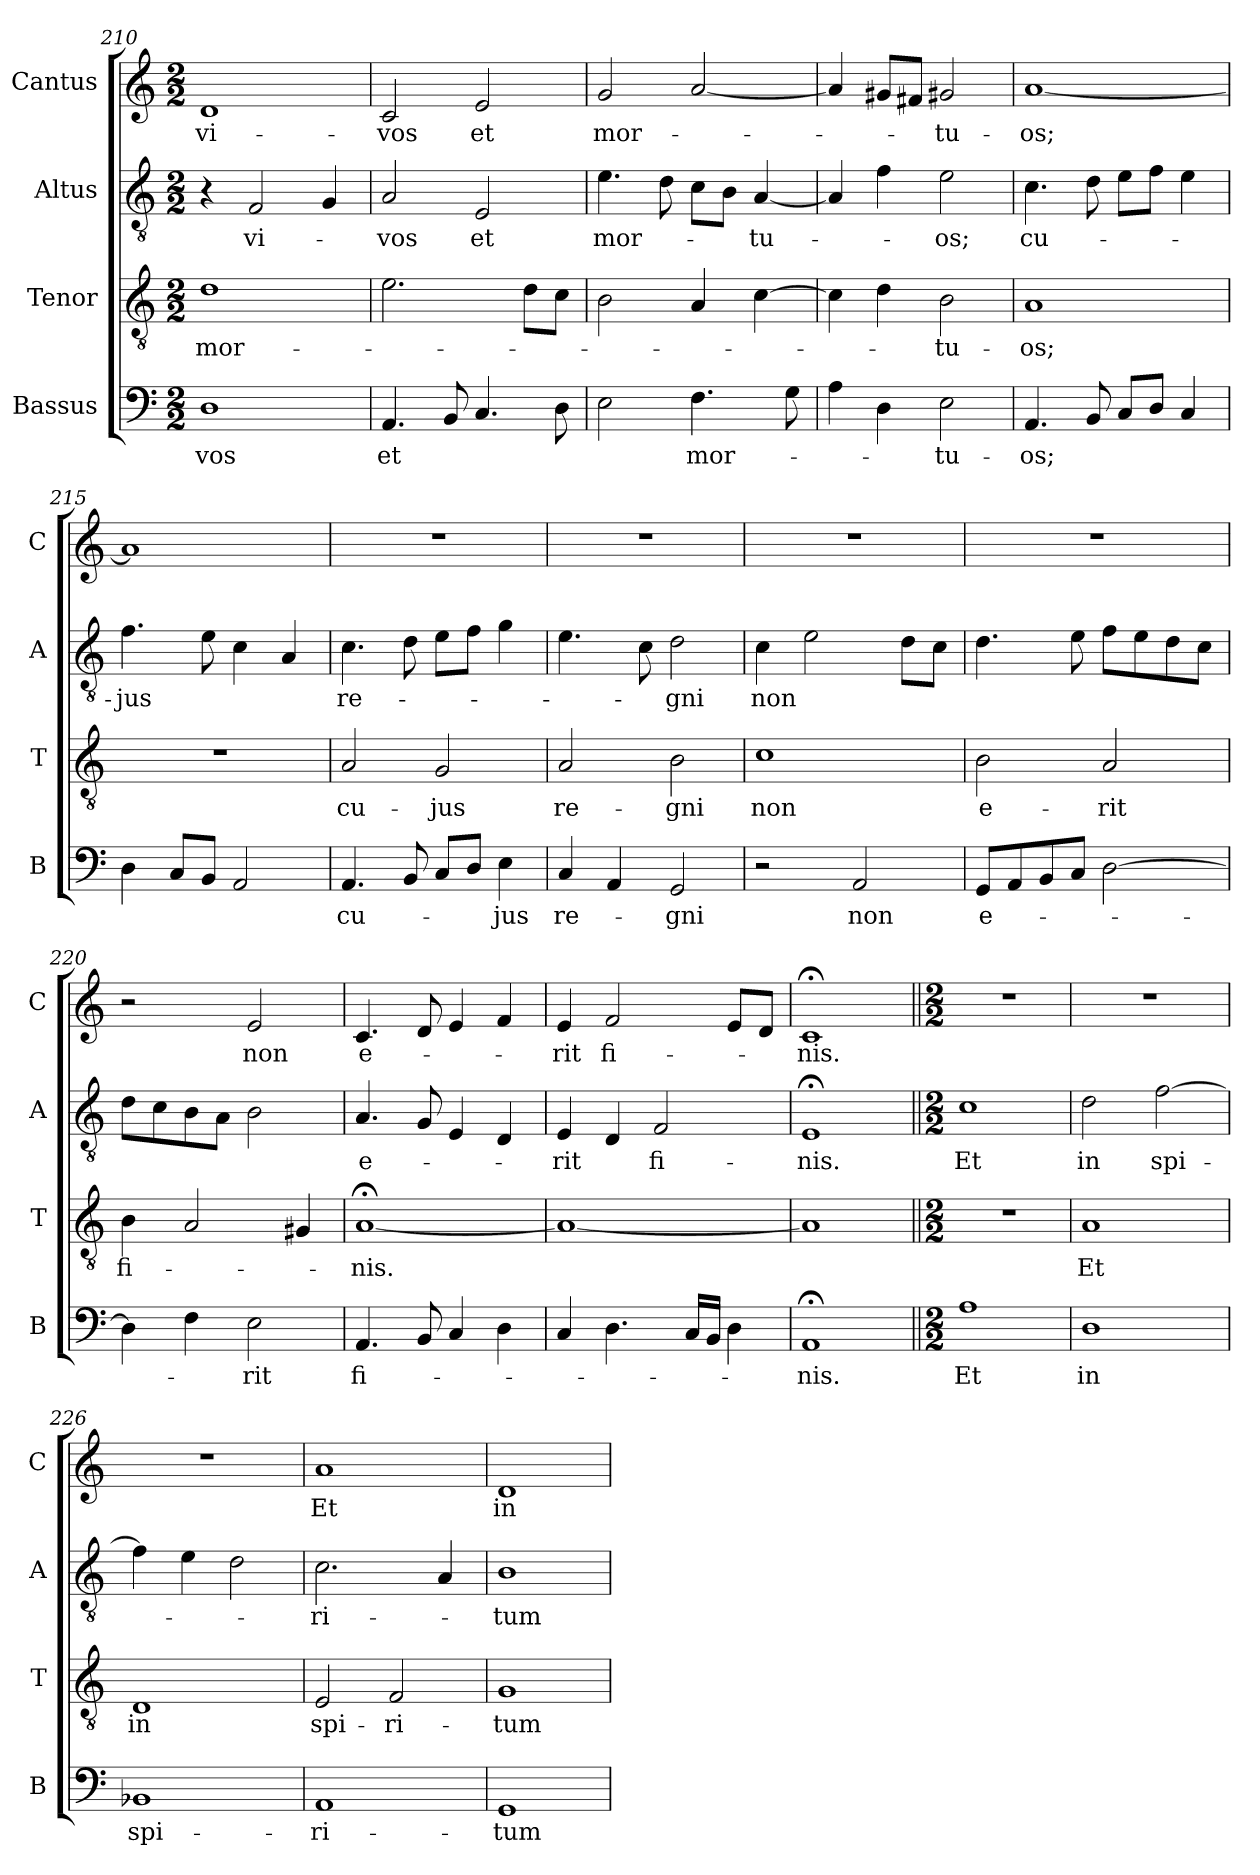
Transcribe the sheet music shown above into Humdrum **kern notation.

**kern	**text	**kern	**text	**kern	**text	**kern	**text
*part4	*part4	*part3	*part3	*part2	*part2	*part1	*part1
*staff4	*staff4	*staff3	*staff3	*staff2	*staff2	*staff1	*staff1
*I"Bassus	*	*I"Tenor	*	*I"Altus	*	*I"Cantus	*
*I'B	*	*I'T	*	*I'A	*	*I'C	*
*clefF4	*	*clefGv2	*	*clefGv2	*	*clefG2	*
*k[]	*	*k[]	*	*k[]	*	*k[]	*
*M2/2	*	*M2/2	*	*M2/2	*	*M2/2	*
=210	=210	=210	=210	=210	=210	=210	=210
!	!	!	!LO:LY:i	!	!	!	!
1D	-vos	1d	mor-	4r	.	1d	vi-
.	.	.	.	2F	vi-	.	.
.	.	.	.	4G	.	.	.
=211	=211	=211	=211	=211	=211	=211	=211
!	!LO:LY:i	!	!	!	!	!	!
4.AA	et	2.e	.	2A	-vos	2c	-vos
8BB	.	.	.	.	.	.	.
!	!	!	!	!	!LO:LY:i	!	!
4.C	.	.	.	2E	et	2e	et
.	.	8dL	.	.	.	.	.
8D	.	8cJ	.	.	.	.	.
=212	=212	=212	=212	=212	=212	=212	=212
!	!	!	!	!	!LO:LY:i	!	!
2E	.	2B	.	4.e	mor-	2g	mor-
.	.	.	.	8d	.	.	.
!	!LO:LY:i	!	!	!	!	!	!
4.F	mor-	4A	.	8cL	.	[2a	.
.	.	.	.	8BJ	.	.	.
!	!	!	!	!	!LO:LY:i	!	!
.	.	[4c	.	[4A	-tu-	.	.
8G	.	.	.	.	.	.	.
=213	=213	=213	=213	=213	=213	=213	=213
4A	.	4c]	.	4A]	.	4a]	.
4D	.	4d	.	4f	.	8g#XL	.
.	.	.	.	.	.	8f#XJ	.
!	!LO:LY:i	!	!LO:LY:i	!	!LO:LY:i	!	!
2E	-tu-	2B	-tu-	2e	-os;	2g#X	-tu-
=214	=214	=214	=214	=214	=214	=214	=214
!	!LO:LY:i	!	!LO:LY:i	!	!	!	!
4.AA	-os;	1A	-os;	4.c	cu-	[1a	-os;
8BB	.	.	.	8d	.	.	.
8CL	.	.	.	8eL	.	.	.
8DJ	.	.	.	8fJ	.	.	.
4C	.	.	.	4e	.	.	.
=215	=215	=215	=215	=215	=215	=215	=215
4D	.	1r	.	4.f	-jus	1a]	.
8CL	.	.	.	.	.	.	.
8BBJ	.	.	.	8e	.	.	.
2AA	.	.	.	4c	.	.	.
.	.	.	.	4A	.	.	.
=216	=216	=216	=216	=216	=216	=216	=216
4.AA	cu-	2A	cu-	4.c	re-	1r	.
8BB	.	.	.	8d	.	.	.
8CL	.	2G	-jus	8eL	.	.	.
8DJ	.	.	.	8fJ	.	.	.
4E	-jus	.	.	4g	.	.	.
=217	=217	=217	=217	=217	=217	=217	=217
4C	re-	2A	re-	4.e	.	1r	.
4AA	.	.	.	.	.	.	.
.	.	.	.	8c	.	.	.
2GG	-gni	2B	-gni	2d	-gni	.	.
=218	=218	=218	=218	=218	=218	=218	=218
!	!	!	!LO:LY:i	!	!	!	!
2r	.	1c	non	4c	non	1r	.
.	.	.	.	2e	.	.	.
!	!LO:LY:i	!	!	!	!	!	!
2AA	non	.	.	.	.	.	.
.	.	.	.	8dL	.	.	.
.	.	.	.	8cJ	.	.	.
=219	=219	=219	=219	=219	=219	=219	=219
!	!LO:LY:i	!	!LO:LY:i	!	!	!	!
8GGL	e-	2B	e-	4.d	.	1r	.
8AA	.	.	.	.	.	.	.
8BB	.	.	.	.	.	.	.
8CJ	.	.	.	8e	.	.	.
!	!	!	!LO:LY:i	!	!	!	!
[2D	.	2A	-rit	8fL	.	.	.
.	.	.	.	8e	.	.	.
.	.	.	.	8d	.	.	.
.	.	.	.	8cJ	.	.	.
=220	=220	=220	=220	=220	=220	=220	=220
!	!	!	!LO:LY:i	!	!	!	!
4D]	.	4B	fi-	8dL	.	2r	.
.	.	.	.	8c	.	.	.
4F	.	2A	.	8B	.	.	.
.	.	.	.	8AJ	.	.	.
!	!LO:LY:i	!	!	!	!	!	!
2E	-rit	.	.	2B	.	2e	non
.	.	4G#X	.	.	.	.	.
=221	=221	=221	=221	=221	=221	=221	=221
!	!	!	!LO:LY:i	!	!	!	!
4.AA	fi-	[1A;<	-nis.	4.A	e-	4.c	e-
8BB	.	.	.	8G	.	8d	.
4C	.	.	.	4E	.	4e	.
4D	.	.	.	4D	.	4f	.
=222	=222	=222	=222	=222	=222	=222	=222
4C	.	1A_	.	4E	-rit	4e	-rit
4.D	.	.	.	4D	.	2f	fi-
.	.	.	.	2F	fi-	.	.
16CLL	.	.	.	.	.	.	.
16BBJJ	.	.	.	.	.	.	.
4D	.	.	.	.	.	8eL	.
.	.	.	.	.	.	8dJ	.
=223	=223	=223	=223	=223	=223	=223	=223
1AA;<	-nis.	1A]	.	1E;<	-nis.	1c;<	-nis.
=224||	=224||	=224||	=224||	=224||	=224||	=224||	=224||
*M2/2	*	*M2/2	*	*M2/2	*	*M2/2	*
1A	Et	1r	.	1c	Et	1r	.
=225	=225	=225	=225	=225	=225	=225	=225
1D	in	1A	Et	2d	in	1r	.
.	.	.	.	[2f	spi-	.	.
=226	=226	=226	=226	=226	=226	=226	=226
1BB-X	spi-	1D	in	4f]	.	1r	.
.	.	.	.	4e	.	.	.
.	.	.	.	2d	.	.	.
=227	=227	=227	=227	=227	=227	=227	=227
1AA	-ri-	2E	spi-	2.c	-ri-	1a	Et
.	.	2F	-ri-	.	.	.	.
.	.	.	.	4A	.	.	.
=228	=228	=228	=228	=228	=228	=228	=228
1GG	-tum	1G	-tum	1B	-tum	1d	in
=	=	=	=	=	=	=	=
*-	*-	*-	*-	*-	*-	*-	*-
